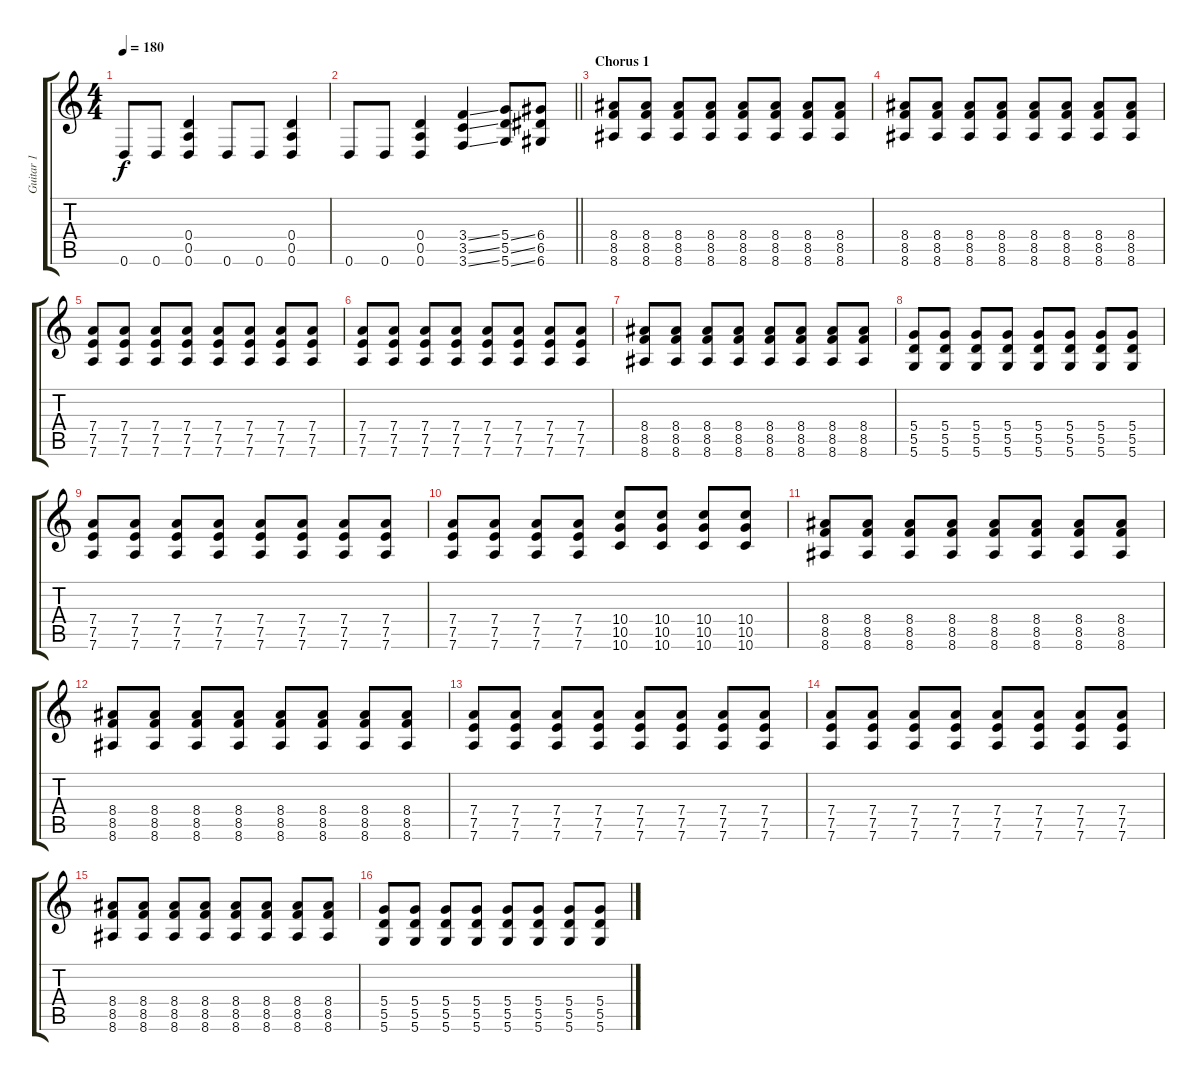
\track ("Guitar 1" "Guitar 1") {instrument distortionguitar}
\staff {score tabs}
\tuning (E4 B3 G3 D3 A2 D2) {hide}
\ts (4 4)
\tempo 180
\clef g2
\ks c
0.6.8{dy f} 0.6.8 (0.4 0.5 0.6).4 0.6.8 0.6.8 (0.4 0.5 0.6).4 |
\barLineRight lightlight
0.6.8 0.6.8 (0.4 0.5 0.6).4 (3.4{ss} 3.5{ss} 3.6{ss}).4 (5.4{ss} 5.5{ss} 5.6{ss}).8 (6.4 6.5 6.6).8 |
\section ("" "Chorus 1")
(8.4 8.5 8.6).8 (8.4 8.5 8.6).8 (8.4 8.5 8.6).8 (8.4 8.5 8.6).8 (8.4 8.5 8.6).8 (8.4 8.5 8.6).8 (8.4 8.5 8.6).8 (8.4 8.5 8.6).8 |
(8.4 8.5 8.6).8 (8.4 8.5 8.6).8 (8.4 8.5 8.6).8 (8.4 8.5 8.6).8 (8.4 8.5 8.6).8 (8.4 8.5 8.6).8 (8.4 8.5 8.6).8 (8.4 8.5 8.6).8 |
(7.4 7.5 7.6).8 (7.4 7.5 7.6).8 (7.4 7.5 7.6).8 (7.4 7.5 7.6).8 (7.4 7.5 7.6).8 (7.4 7.5 7.6).8 (7.4 7.5 7.6).8 (7.4 7.5 7.6).8 |
(7.4 7.5 7.6).8 (7.4 7.5 7.6).8 (7.4 7.5 7.6).8 (7.4 7.5 7.6).8 (7.4 7.5 7.6).8 (7.4 7.5 7.6).8 (7.4 7.5 7.6).8 (7.4 7.5 7.6).8 |
(8.4 8.5 8.6).8 (8.4 8.5 8.6).8 (8.4 8.5 8.6).8 (8.4 8.5 8.6).8 (8.4 8.5 8.6).8 (8.4 8.5 8.6).8 (8.4 8.5 8.6).8 (8.4 8.5 8.6).8 |
(5.4 5.5 5.6).8 (5.4 5.5 5.6).8 (5.4 5.5 5.6).8 (5.4 5.5 5.6).8 (5.4 5.5 5.6).8 (5.4 5.5 5.6).8 (5.4 5.5 5.6).8 (5.4 5.5 5.6).8 |
(7.4 7.5 7.6).8 (7.4 7.5 7.6).8 (7.4 7.5 7.6).8 (7.4 7.5 7.6).8 (7.4 7.5 7.6).8 (7.4 7.5 7.6).8 (7.4 7.5 7.6).8 (7.4 7.5 7.6).8 |
(7.4 7.5 7.6).8 (7.4 7.5 7.6).8 (7.4 7.5 7.6).8 (7.4 7.5 7.6).8 (10.4 10.5 10.6).8 (10.4 10.5 10.6).8 (10.4 10.5 10.6).8 (10.4 10.5 10.6).8 |
(8.4 8.5 8.6).8 (8.4 8.5 8.6).8 (8.4 8.5 8.6).8 (8.4 8.5 8.6).8 (8.4 8.5 8.6).8 (8.4 8.5 8.6).8 (8.4 8.5 8.6).8 (8.4 8.5 8.6).8 |
(8.4 8.5 8.6).8 (8.4 8.5 8.6).8 (8.4 8.5 8.6).8 (8.4 8.5 8.6).8 (8.4 8.5 8.6).8 (8.4 8.5 8.6).8 (8.4 8.5 8.6).8 (8.4 8.5 8.6).8 |
(7.4 7.5 7.6).8 (7.4 7.5 7.6).8 (7.4 7.5 7.6).8 (7.4 7.5 7.6).8 (7.4 7.5 7.6).8 (7.4 7.5 7.6).8 (7.4 7.5 7.6).8 (7.4 7.5 7.6).8 |
(7.4 7.5 7.6).8 (7.4 7.5 7.6).8 (7.4 7.5 7.6).8 (7.4 7.5 7.6).8 (7.4 7.5 7.6).8 (7.4 7.5 7.6).8 (7.4 7.5 7.6).8 (7.4 7.5 7.6).8 |
(8.4 8.5 8.6).8 (8.4 8.5 8.6).8 (8.4 8.5 8.6).8 (8.4 8.5 8.6).8 (8.4 8.5 8.6).8 (8.4 8.5 8.6).8 (8.4 8.5 8.6).8 (8.4 8.5 8.6).8 |
(5.4 5.5 5.6).8 (5.4 5.5 5.6).8 (5.4 5.5 5.6).8 (5.4 5.5 5.6).8 (5.4 5.5 5.6).8 (5.4 5.5 5.6).8 (5.4 5.5 5.6).8 (5.4 5.5 5.6).8
